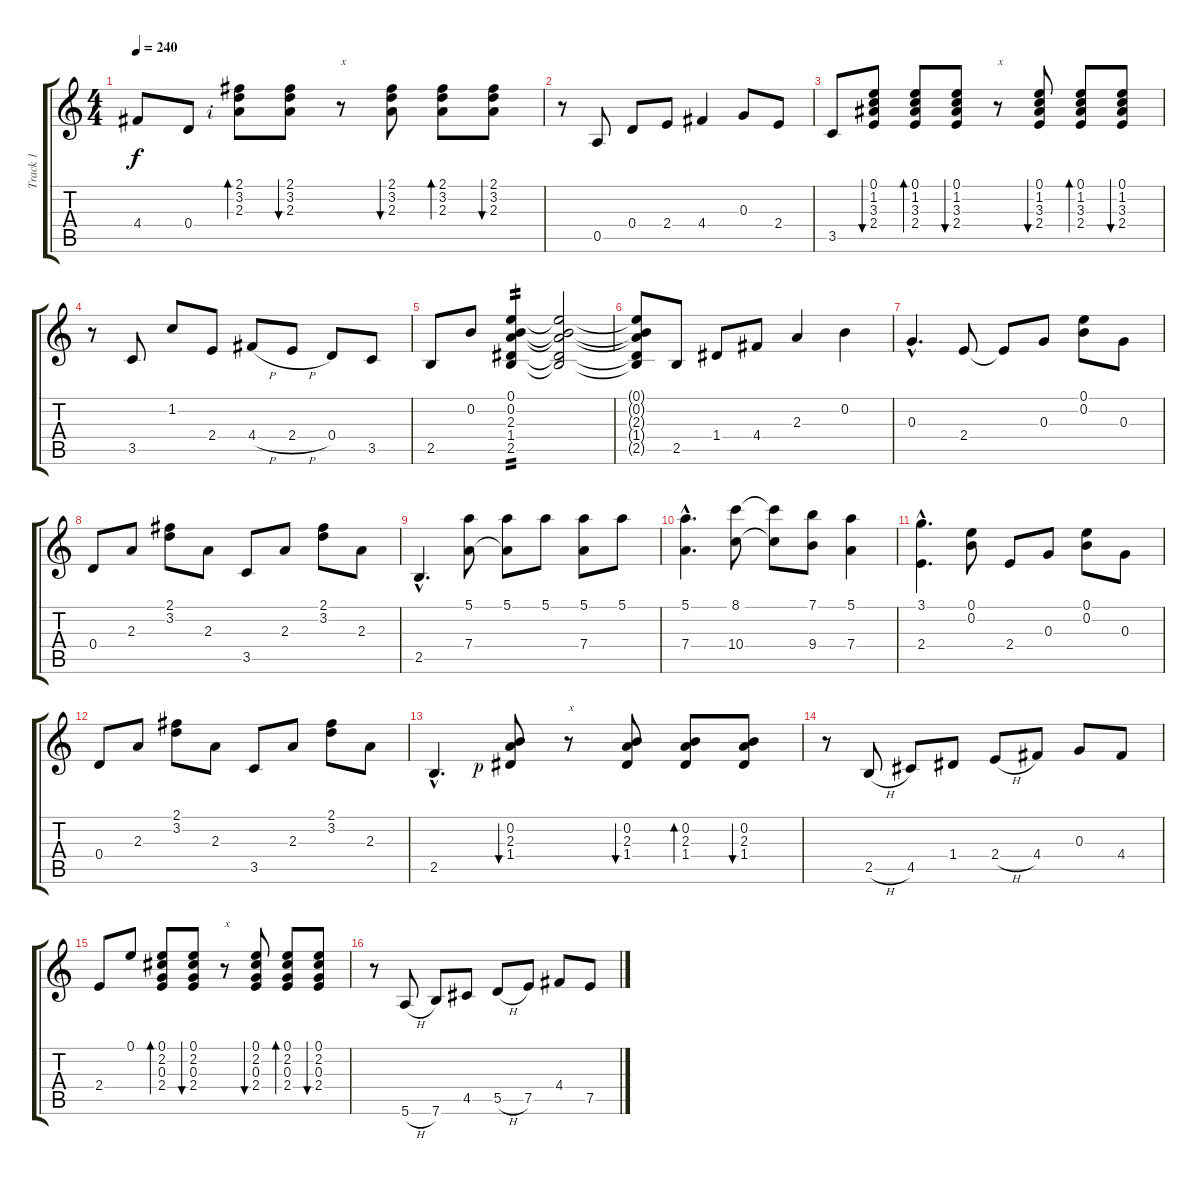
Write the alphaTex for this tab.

\track ("Track 1" "Track 1") {instrument acousticguitarnylon}
\staff {score tabs}
\tuning (E4 B3 G3 D3 A2 E2) {hide}
\ts (4 4)
\tempo 240
\clef g2
\ks c
4.4{t}.8{dy f} 0.4.8 (2.1 3.2 2.3{rf 2}).8{bd 60} (2.1 3.2 2.3).8{bu 60} r.8{txt "x"} (2.1 3.2 2.3).8{bu 60} (2.1 3.2 2.3).8{bd 60} (2.1 3.2 2.3).8{bu 60} |
r.8 0.5.8 0.4.8 2.4.8 4.4.4 0.3.8 2.4.8 |
3.5.8 (0.1 1.2 3.3 2.4).8{bu 60} (0.1 1.2 3.3 2.4).8{bd 60} (0.1 1.2 3.3 2.4).8{bu 60} r.8{txt "x"} (0.1 1.2 3.3 2.4).8{bu 60} (0.1 1.2 3.3 2.4).8{bd 60} (0.1 1.2 3.3 2.4).8{bu 60} |
r.8 3.5.8 1.2.8 2.4.8 4.4{h}.8 2.4{h}.8 0.4.8 3.5.8 |
2.5.8 0.2.8 (0.1 0.2 2.3 1.4 2.5).4{tp 2} (0.1{t} 0.2{t} 2.3{t} 1.4{t} 2.5{t}).2 |
(0.1{t} 0.2{t} 2.3{t} 1.4{t} 2.5{t}).8 2.5.8 1.4.8 4.4.8 2.3.4 0.2.4 |
0.3{hac}.4{d} 2.4.8 2.4{t}.8 0.3.8 (0.1 0.2).8 0.3.8 |
0.4.8 2.3.8 (2.1 3.2).8 2.3.8 3.5.8 2.3.8 (2.1 3.2).8 2.3.8 |
2.5{hac}.4{d} (5.1 7.4).8 (5.1 7.4{t}).8 5.1.8 (5.1 7.4).8 5.1.8 |
(5.1{hac} 7.4{hac}).4{d} (8.1 10.4).8 (8.1{t} 10.4{t}).8 (7.1 9.4).8 (5.1 7.4).4 |
(3.1{hac} 2.4{hac}).4{d} (0.1 0.2).8 2.4.8 0.3.8 (0.1 0.2).8 0.3.8 |
0.4.8 2.3.8 (2.1 3.2).8 2.3.8 3.5.8 2.3.8 (2.1 3.2).8 2.3.8 |
2.5{hac}.4{d} (0.2 2.3 1.4{rf 1}).8{bu 60} r.8{txt "x"} (0.2 2.3 1.4).8{bu 60} (0.2 2.3 1.4).8{bd 60} (0.2 2.3 1.4).8{bu 60} |
r.8 2.5{h}.8 4.5.8 1.4.8 2.4{h}.8 4.4.8 0.3.8 4.4.8 |
2.4.8 0.1.8 (0.1 2.2 0.3 2.4).8{bd 60} (0.1 2.2 0.3 2.4).8{bu 60} r.8{txt "x"} (0.1 2.2 0.3 2.4).8{bu 60} (0.1 2.2 0.3 2.4).8{bd 60} (0.1 2.2 0.3 2.4).8{bu 60} |
r.8 5.6{h}.8 7.6.8 4.5.8 5.5{h}.8 7.5.8 4.4.8 7.5.8
